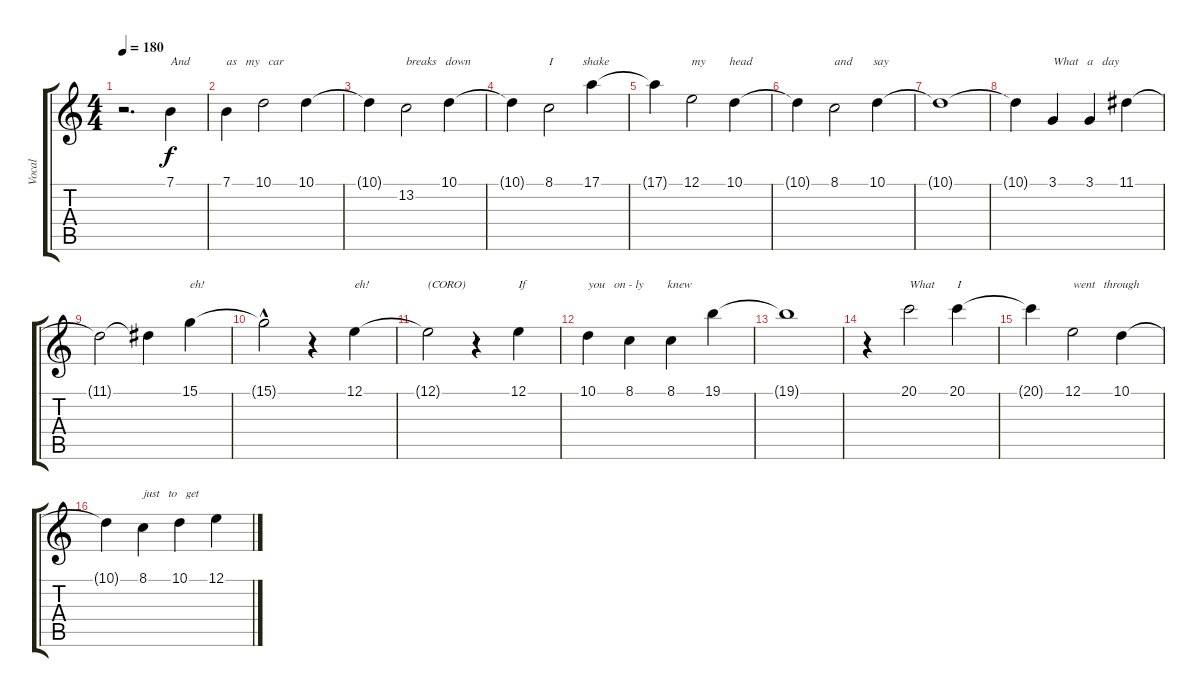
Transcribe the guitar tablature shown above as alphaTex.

\track ("Vocal" "Vocal") {instrument altosax}
\staff {score tabs}
\tuning (E4 B3 G3 D3 A2 E2) {hide}
\ts (4 4)
\tempo 180
\clef g2
\ks c
r.2{d dy f} 7.1.4{txt "And"} |
7.1.4{txt "as   my   car"} 10.1.2 10.1.4 |
10.1{t}.4 13.2.2{txt "breaks   down"} 10.1.4 |
10.1{t}.4 8.1.2{txt "I          shake"} 17.1.4 |
17.1{t}.4 12.1.2{txt "my        head"} 10.1.4 |
10.1{t}.4 8.1.2{txt "and       say"} 10.1.4 |
10.1{t}.1 |
10.1{t}.4 3.1.4{txt "What   a   day"} 3.1.4 11.1.4 |
11.1{t}.2 11.1{t}.4 15.1.4{txt "eh!"} |
15.1{hac t}.2 r.4 12.1.4{txt "eh!"} |
12.1{t}.2{txt "(CORO)"} r.4 12.1.4{txt "If"} |
10.1.4{txt "you   on - ly        knew"} 8.1.4 8.1.4 19.1.4 |
19.1{t}.1 |
r.4 20.1.2{txt "What"} 20.1.4{txt "I"} |
20.1{t}.4 12.1.2{txt "went   through"} 10.1.4 |
10.1{t}.4 8.1.4{txt "just   to   get"} 10.1.4 12.1.4
